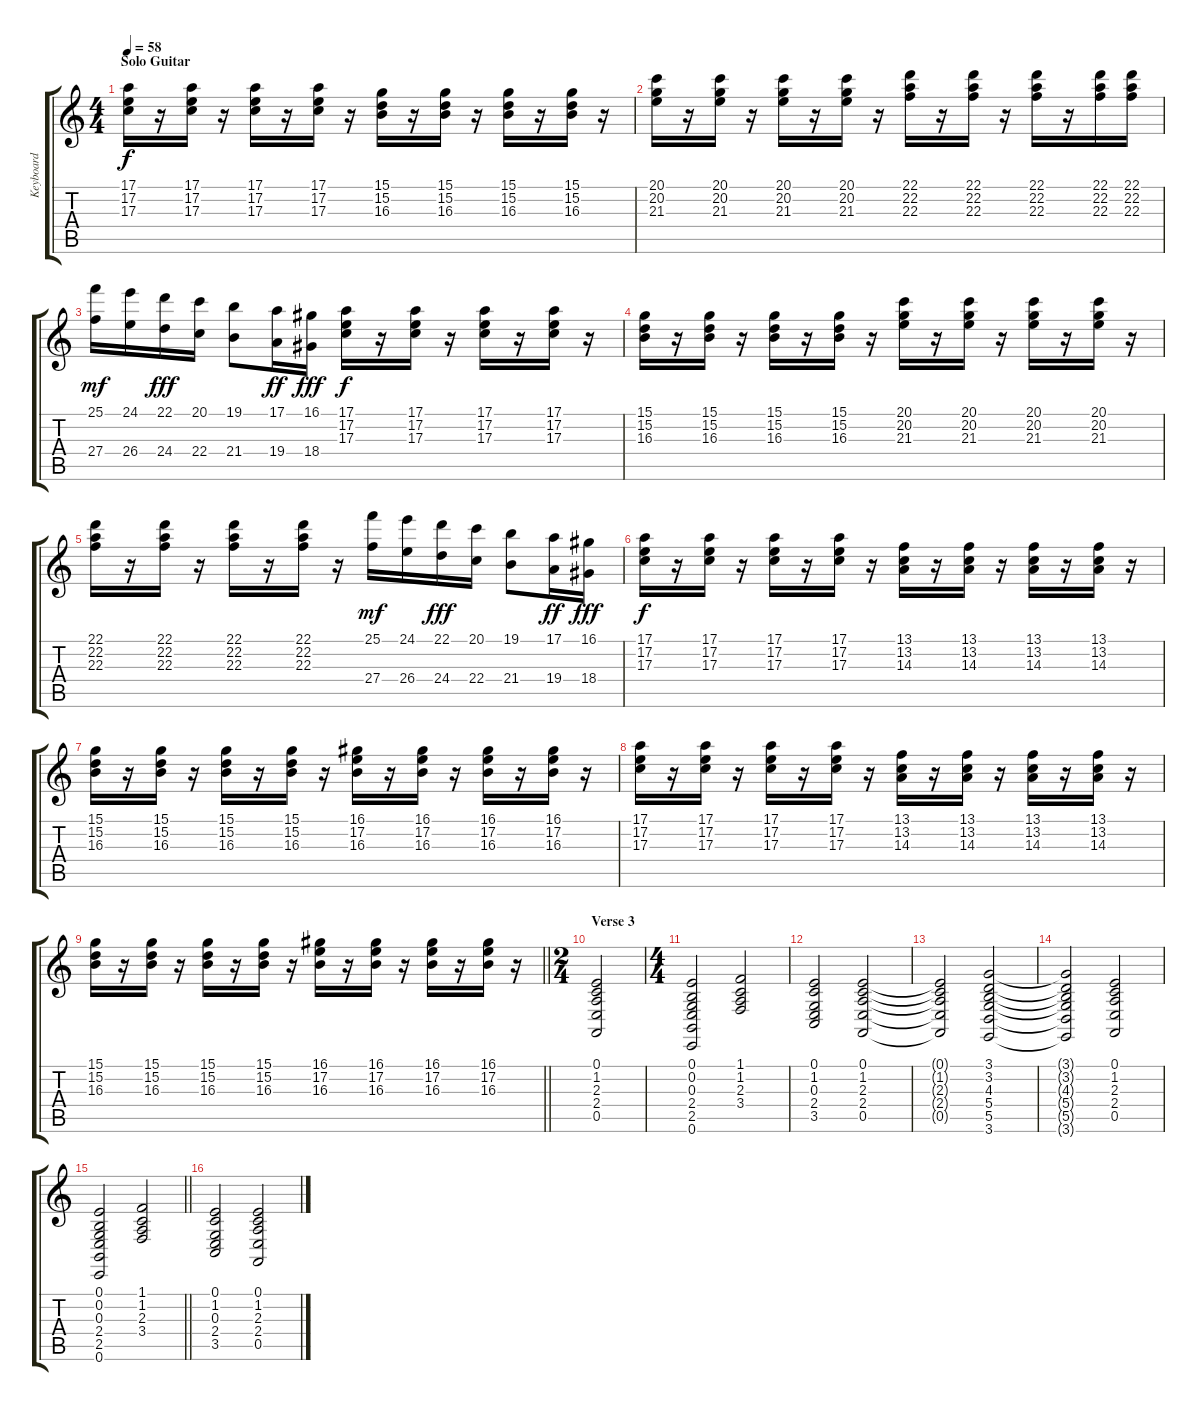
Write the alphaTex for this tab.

\track ("Keyboard" "Keyboard") {instrument acousticgrandpiano}
\staff {score tabs}
\tuning (E4 B3 G3 D3 A2 E2) {hide}
\ts (4 4)
\section ("" "Solo Guitar")
\tempo 58
\clef g2
\ks c
(17.1 17.2 17.3).16{dy f} r.16 (17.1 17.2 17.3).16 r.16 (17.1 17.2 17.3).16 r.16 (17.1 17.2 17.3).16 r.16 (15.1 15.2 16.3).16 r.16 (15.1 15.2 16.3).16 r.16 (15.1 15.2 16.3).16 r.16 (15.1 15.2 16.3).16 r.16 |
(20.1 20.2 21.3).16 r.16 (20.1 20.2 21.3).16 r.16 (20.1 20.2 21.3).16 r.16 (20.1 20.2 21.3).16 r.16 (22.1 22.2 22.3).16 r.16 (22.1 22.2 22.3).16 r.16 (22.1 22.2 22.3).16 r.16 (22.1 22.2 22.3).16 (22.1 22.2 22.3).16 |
(25.1 27.4).16{dy mf} (24.1 26.4).16 (22.1 24.4).16{dy fff} (20.1 22.4).16 (19.1 21.4).8 (17.1 19.4).16{dy ff} (16.1 18.4).16{dy fff} (17.1 17.2 17.3).16{dy f} r.16 (17.1 17.2 17.3).16 r.16 (17.1 17.2 17.3).16 r.16 (17.1 17.2 17.3).16 r.16 |
(15.1 15.2 16.3).16 r.16 (15.1 15.2 16.3).16 r.16 (15.1 15.2 16.3).16 r.16 (15.1 15.2 16.3).16 r.16 (20.1 20.2 21.3).16 r.16 (20.1 20.2 21.3).16 r.16 (20.1 20.2 21.3).16 r.16 (20.1 20.2 21.3).16 r.16 |
(22.1 22.2 22.3).16 r.16 (22.1 22.2 22.3).16 r.16 (22.1 22.2 22.3).16 r.16 (22.1 22.2 22.3).16 r.16 (25.1 27.4).16{dy mf} (24.1 26.4).16 (22.1 24.4).16{dy fff} (20.1 22.4).16 (19.1 21.4).8 (17.1 19.4).16{dy ff} (16.1 18.4).16{dy fff} |
(17.1 17.2 17.3).16{dy f} r.16 (17.1 17.2 17.3).16 r.16 (17.1 17.2 17.3).16 r.16 (17.1 17.2 17.3).16 r.16 (13.1 13.2 14.3).16 r.16 (13.1 13.2 14.3).16 r.16 (13.1 13.2 14.3).16 r.16 (13.1 13.2 14.3).16 r.16 |
(15.1 15.2 16.3).16 r.16 (15.1 15.2 16.3).16 r.16 (15.1 15.2 16.3).16 r.16 (15.1 15.2 16.3).16 r.16 (16.1 17.2 16.3).16 r.16 (16.1 17.2 16.3).16 r.16 (16.1 17.2 16.3).16 r.16 (16.1 17.2 16.3).16 r.16 |
(17.1 17.2 17.3).16 r.16 (17.1 17.2 17.3).16 r.16 (17.1 17.2 17.3).16 r.16 (17.1 17.2 17.3).16 r.16 (13.1 13.2 14.3).16 r.16 (13.1 13.2 14.3).16 r.16 (13.1 13.2 14.3).16 r.16 (13.1 13.2 14.3).16 r.16 |
\barLineRight lightlight
(15.1 15.2 16.3).16 r.16 (15.1 15.2 16.3).16 r.16 (15.1 15.2 16.3).16 r.16 (15.1 15.2 16.3).16 r.16 (16.1 17.2 16.3).16 r.16 (16.1 17.2 16.3).16 r.16 (16.1 17.2 16.3).16 r.16 (16.1 17.2 16.3).16 r.16 |
\ts (2 4)
\section ("" "Verse 3")
(0.1 1.2 2.3 2.4 0.5).2 |
\ts (4 4)
(0.1 0.2 0.3 2.4 2.5 0.6).2 (1.1 1.2 2.3 3.4).2 |
(0.1 1.2 0.3 2.4 3.5).2 (0.1 1.2 2.3 2.4 0.5).2 |
(0.1{t} 1.2{t} 2.3{t} 2.4{t} 0.5{t}).2 (3.1 3.2 4.3 5.4 5.5 3.6).2 |
(3.1{t} 3.2{t} 4.3{t} 5.4{t} 5.5{t} 3.6{t}).2 (0.1 1.2 2.3 2.4 0.5).2 |
\barLineRight lightlight
(0.1 0.2 0.3 2.4 2.5 0.6).2 (1.1 1.2 2.3 3.4).2 |
(0.1 1.2 0.3 2.4 3.5).2 (0.1 1.2 2.3 2.4 0.5).2
